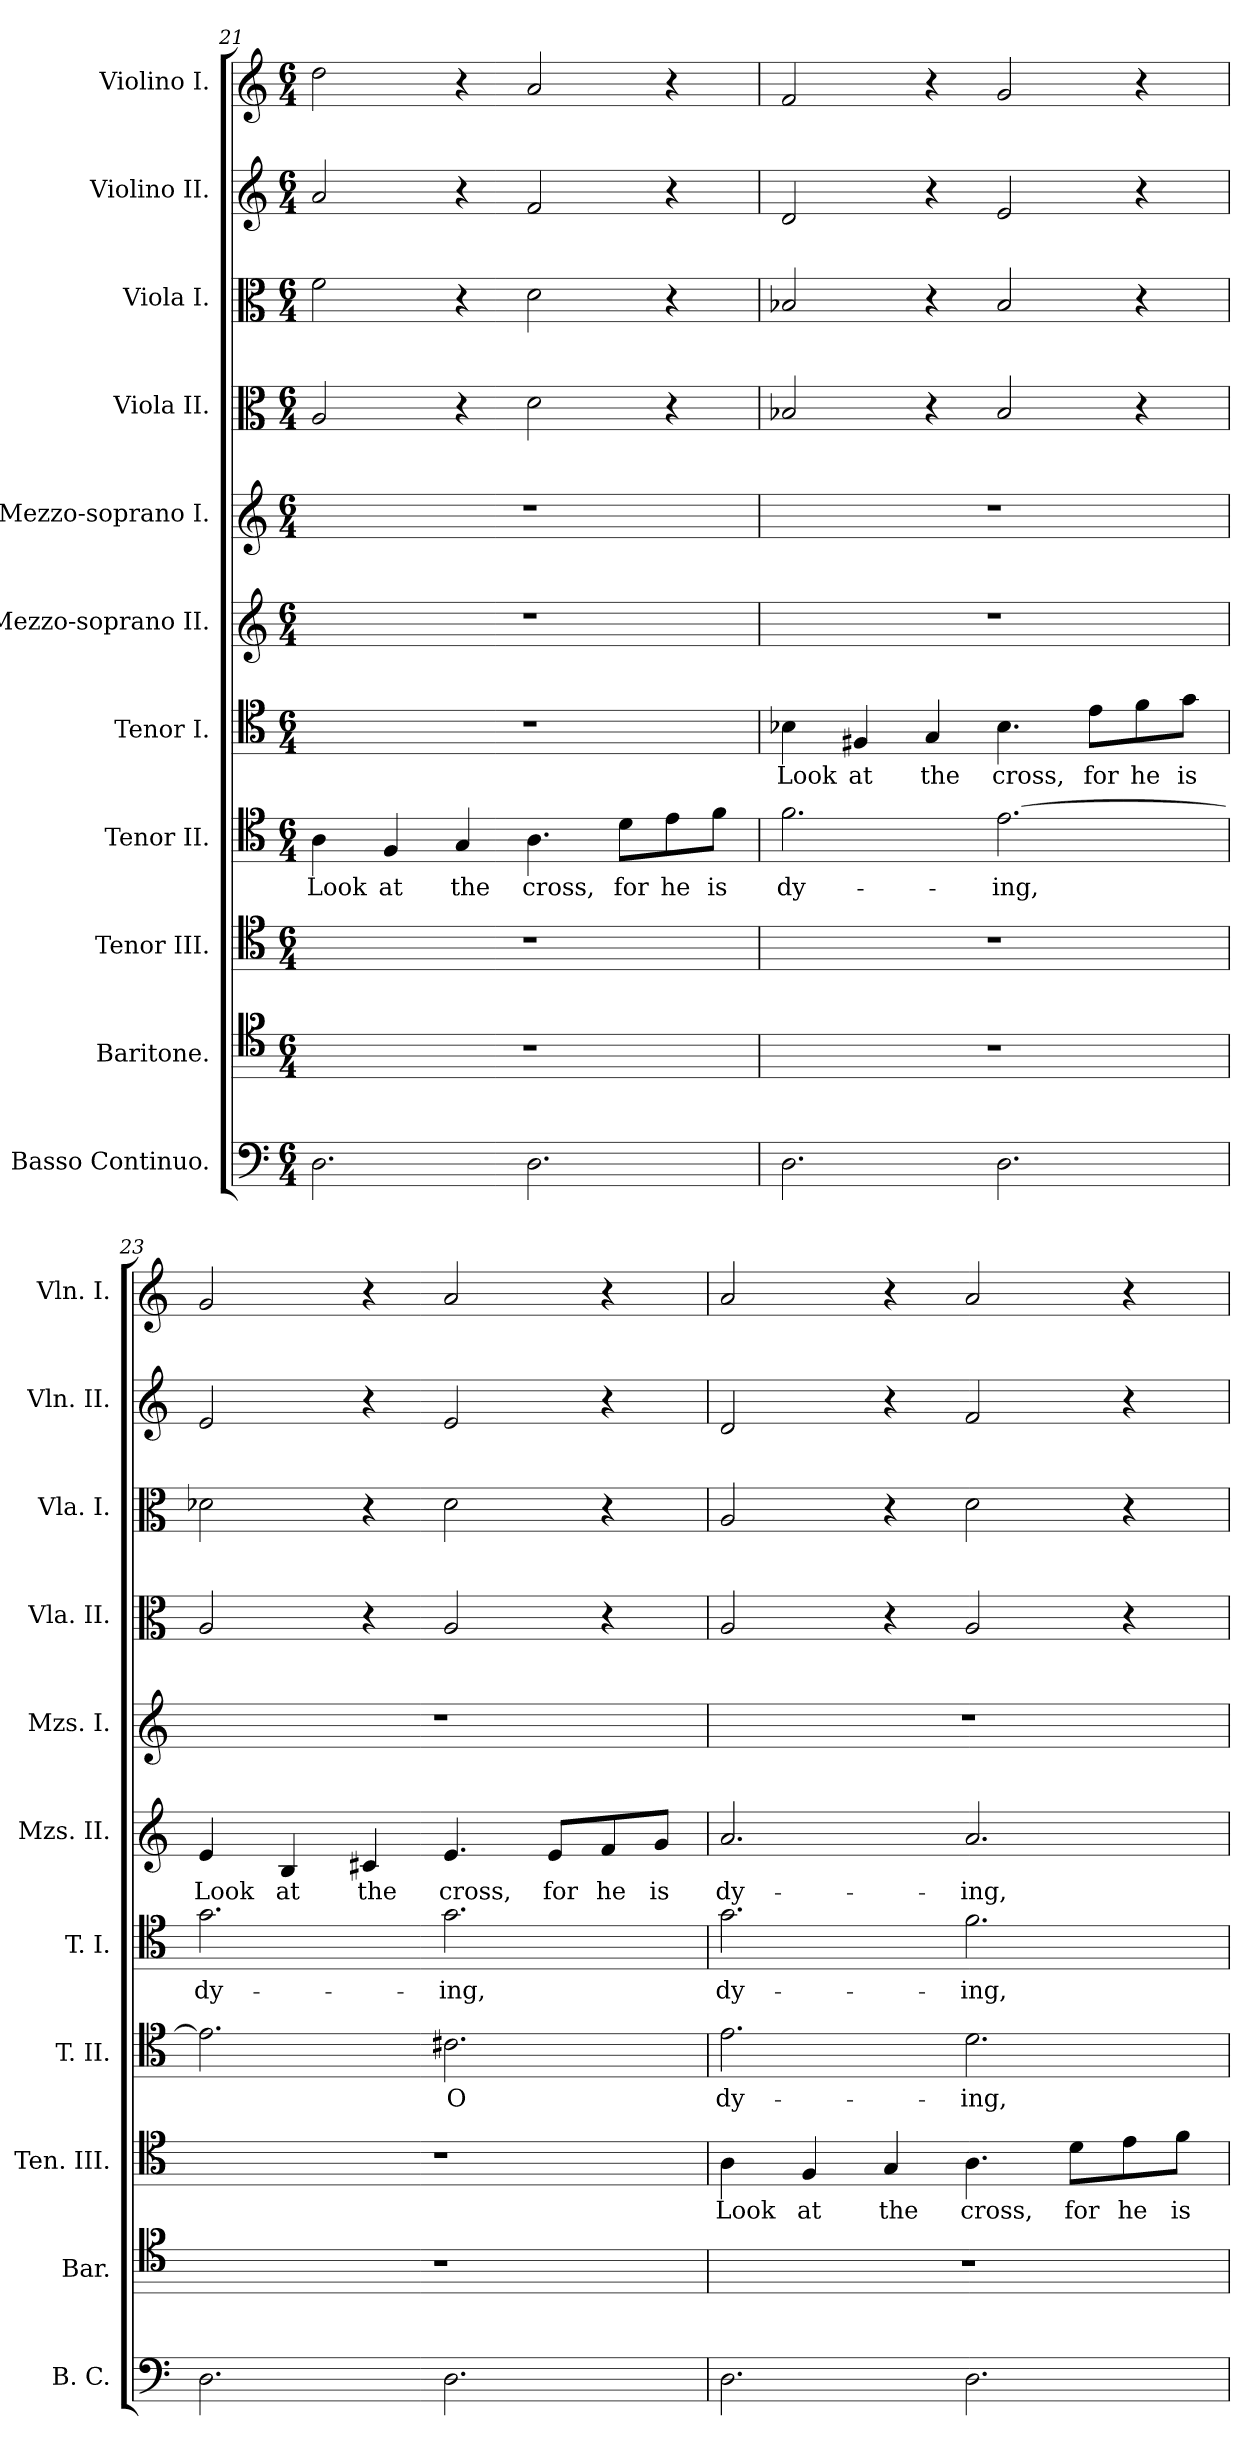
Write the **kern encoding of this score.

**kern	**kern	**kern	**text	**kern	**text	**kern	**text	**kern	**text	**kern	**kern	**kern	**kern	**kern
*part11	*part10	*part9	*part9	*part8	*part8	*part7	*part7	*part6	*part6	*part5	*part4	*part3	*part2	*part1
*staff11	*staff10	*staff9	*staff9	*staff8	*staff8	*staff7	*staff7	*staff6	*staff6	*staff5	*staff4	*staff3	*staff2	*staff1
*I"Basso Continuo.	*I"Baritone.	*I"Tenor III.	*	*I"Tenor II.	*	*I"Tenor I.	*	*I"Mezzo-soprano II.	*	*I"Mezzo-soprano I.	*I"Viola II.	*I"Viola I.	*I"Violino II.	*I"Violino I.
*I'B. C.	*I'Bar.	*I'Ten. III.	*	*I'T. II.	*	*I'T. I.	*	*I'Mzs. II.	*	*I'Mzs. I.	*I'Vla. II.	*I'Vla. I.	*I'Vln. II.	*I'Vln. I.
*clefF4	*clefC5	*clefC4	*	*clefC4	*	*clefC4	*	*clefG2	*	*clefG2	*clefC3	*clefC3	*clefG2	*clefG2
*k[]	*k[]	*k[]	*	*k[]	*	*k[]	*	*k[]	*	*k[]	*k[]	*k[]	*k[]	*k[]
*M6/4	*M6/4	*M6/4	*	*M6/4	*	*M6/4	*	*M6/4	*	*M6/4	*M6/4	*M6/4	*M6/4	*M6/4
=21	=21	=21	=21	=21	=21	=21	=21	=21	=21	=21	=21	=21	=21	=21
!	!	!	!	!	!LO:LY:b	!	!	!	!	!	!	!	!	!
2.D\	1.r	1.r	.	4A\	Look	1.r	.	1.r	.	1.r	2A/	2f\	2a/	2dd\
!	!	!	!	!	!LO:LY:b	!	!	!	!	!	!	!	!	!
.	.	.	.	4F/	at	.	.	.	.	.	.	.	.	.
!	!	!	!	!	!LO:LY:b	!	!	!	!	!	!	!	!	!
.	.	.	.	4G/	the	.	.	.	.	.	4r	4r	4r	4r
!	!	!	!	!	!LO:LY:b	!	!	!	!	!	!	!	!	!
2.D\	.	.	.	4.A\	cross,	.	.	.	.	.	2d\	2d\	2f/	2a/
!	!	!	!	!	!LO:LY:b	!	!	!	!	!	!	!	!	!
.	.	.	.	8d\L	for	.	.	.	.	.	.	.	.	.
!	!	!	!	!	!LO:LY:b	!	!	!	!	!	!	!	!	!
.	.	.	.	8e\	he	.	.	.	.	.	4r	4r	4r	4r
!	!	!	!	!	!LO:LY:b	!	!	!	!	!	!	!	!	!
.	.	.	.	8f\J	is	.	.	.	.	.	.	.	.	.
=22	=22	=22	=22	=22	=22	=22	=22	=22	=22	=22	=22	=22	=22	=22
!	!	!	!	!	!LO:LY:b	!	!LO:LY:b	!	!	!	!	!	!	!
2.D\	1.r	1.r	.	2.f\	dy-	4B-X\	Look	1.r	.	1.r	2B-X/	2B-X/	2d/	2f/
!	!	!	!	!	!	!	!LO:LY:b	!	!	!	!	!	!	!
.	.	.	.	.	.	4F#X/	at	.	.	.	.	.	.	.
!	!	!	!	!	!	!	!LO:LY:b	!	!	!	!	!	!	!
.	.	.	.	.	.	4G/	the	.	.	.	4r	4r	4r	4r
!	!	!	!	!	!LO:LY:b	!	!LO:LY:b	!	!	!	!	!	!	!
2.D\	.	.	.	[2.e\	-ing,	4.B-\	cross,	.	.	.	2B-/	2B-/	2e/	2g/
!	!	!	!	!	!	!	!LO:LY:b	!	!	!	!	!	!	!
.	.	.	.	.	.	8e\L	for	.	.	.	.	.	.	.
!	!	!	!	!	!	!	!LO:LY:b	!	!	!	!	!	!	!
.	.	.	.	.	.	8f\	he	.	.	.	4r	4r	4r	4r
!	!	!	!	!	!	!	!LO:LY:b	!	!	!	!	!	!	!
.	.	.	.	.	.	8g\J	is	.	.	.	.	.	.	.
=23	=23	=23	=23	=23	=23	=23	=23	=23	=23	=23	=23	=23	=23	=23
!	!	!	!	!	!	!	!LO:LY:b	!	!LO:LY:b	!	!	!	!	!
2.D\	1.r	1.r	.	2.e\]	.	2.g\	dy-	4e/	Look	1.r	2A/	2d-X\	2e/	2g/
!	!	!	!	!	!	!	!	!	!LO:LY:b	!	!	!	!	!
.	.	.	.	.	.	.	.	4B/	at	.	.	.	.	.
!	!	!	!	!	!	!	!	!	!LO:LY:b	!	!	!	!	!
.	.	.	.	.	.	.	.	4c#X/	the	.	4r	4r	4r	4r
!	!	!	!	!	!LO:LY:b	!	!LO:LY:b	!	!LO:LY:b	!	!	!	!	!
2.D\	.	.	.	2.c#X\	O	2.g\	-ing,	4.e/	cross,	.	2A/	2d-\	2e/	2a/
!	!	!	!	!	!	!	!	!	!LO:LY:b	!	!	!	!	!
.	.	.	.	.	.	.	.	8e/L	for	.	.	.	.	.
!	!	!	!	!	!	!	!	!	!LO:LY:b	!	!	!	!	!
.	.	.	.	.	.	.	.	8f/	he	.	4r	4r	4r	4r
!	!	!	!	!	!	!	!	!	!LO:LY:b	!	!	!	!	!
.	.	.	.	.	.	.	.	8g/J	is	.	.	.	.	.
=24	=24	=24	=24	=24	=24	=24	=24	=24	=24	=24	=24	=24	=24	=24
!	!	!	!LO:LY:b	!	!LO:LY:b	!	!LO:LY:b	!	!LO:LY:b	!	!	!	!	!
2.D\	1.r	4A\	Look	2.e\	dy-	2.g\	dy-	2.a/	dy-	1.r	2A/	2A/	2d/	2a/
!	!	!	!LO:LY:b	!	!	!	!	!	!	!	!	!	!	!
.	.	4F/	at	.	.	.	.	.	.	.	.	.	.	.
!	!	!	!LO:LY:b	!	!	!	!	!	!	!	!	!	!	!
.	.	4G/	the	.	.	.	.	.	.	.	4r	4r	4r	4r
!	!	!	!LO:LY:b	!	!LO:LY:b	!	!LO:LY:b	!	!LO:LY:b	!	!	!	!	!
2.D\	.	4.A\	cross,	2.d\	-ing,	2.f\	-ing,	2.a/	-ing,	.	2A/	2d\	2f/	2a/
!	!	!	!LO:LY:b	!	!	!	!	!	!	!	!	!	!	!
.	.	8d\L	for	.	.	.	.	.	.	.	.	.	.	.
!	!	!	!LO:LY:b	!	!	!	!	!	!	!	!	!	!	!
.	.	8e\	he	.	.	.	.	.	.	.	4r	4r	4r	4r
!	!	!	!LO:LY:b	!	!	!	!	!	!	!	!	!	!	!
.	.	8f\J	is	.	.	.	.	.	.	.	.	.	.	.
=	=	=	=	=	=	=	=	=	=	=	=	=	=	=
*-	*-	*-	*-	*-	*-	*-	*-	*-	*-	*-	*-	*-	*-	*-
